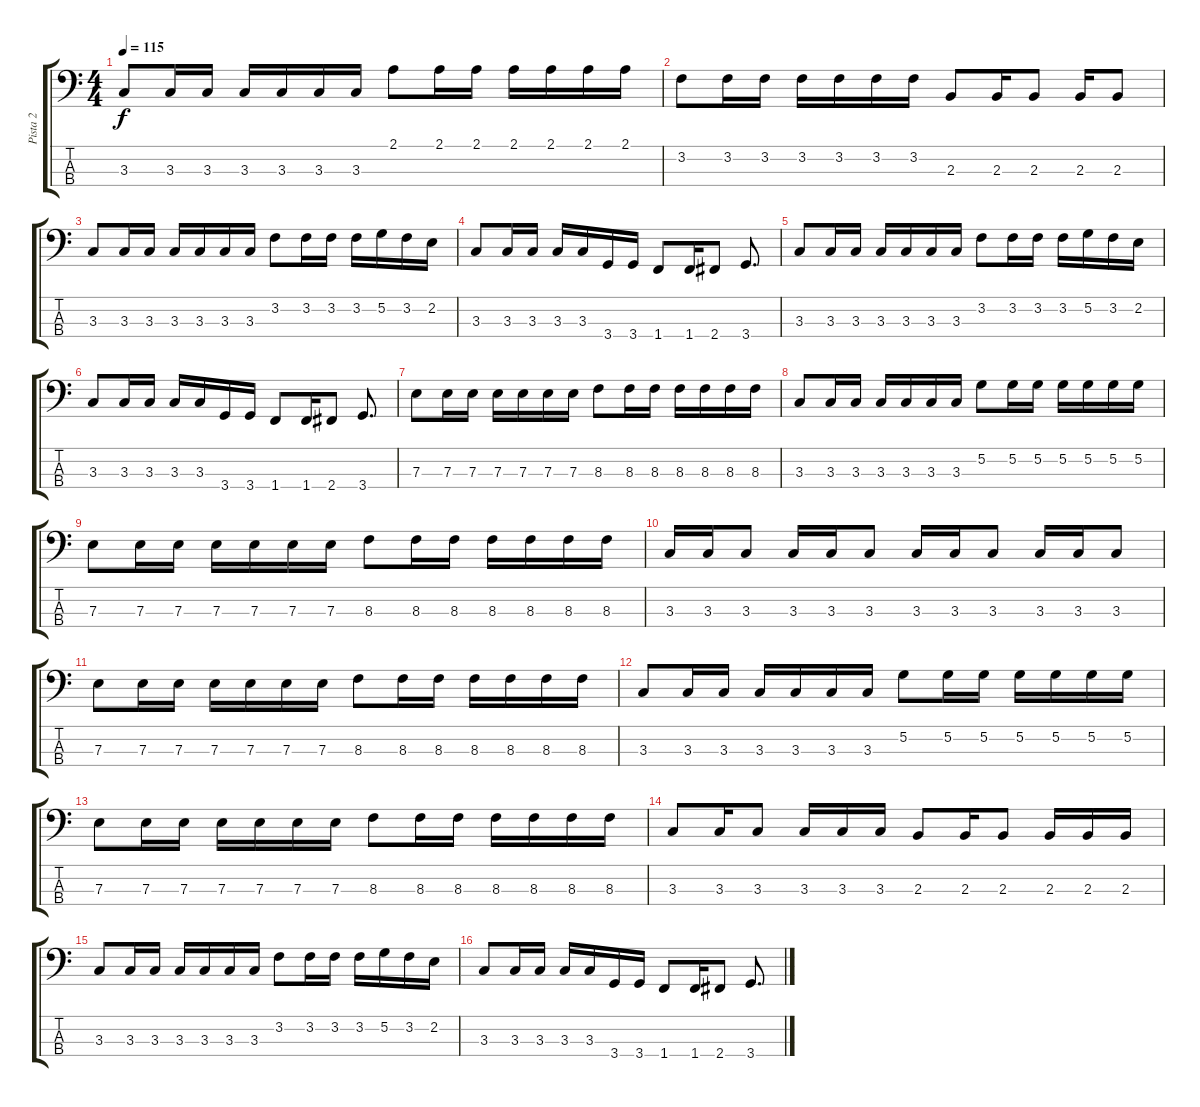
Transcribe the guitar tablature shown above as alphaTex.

\track ("Pista 2" "Pista 2") {instrument electricbasspick}
\staff {score tabs}
\tuning (G2 D2 A1 E1) {hide}
\ts (4 4)
\tempo 115
\clef f4
\ks c
3.3.8{dy f} 3.3.16 3.3.16 3.3.16 3.3.16 3.3.16 3.3.16 2.1.8 2.1.16 2.1.16 2.1.16 2.1.16 2.1.16 2.1.16 |
3.2.8 3.2.16 3.2.16 3.2.16 3.2.16 3.2.16 3.2.16 2.3.8 2.3.16 2.3.8 2.3.16 2.3.8 |
3.3.8 3.3.16 3.3.16 3.3.16 3.3.16 3.3.16 3.3.16 3.2.8 3.2.16 3.2.16 3.2.16 5.2.16 3.2.16 2.2.16 |
3.3.8 3.3.16 3.3.16 3.3.16 3.3.16 3.4.16 3.4.16 1.4.8 1.4.16 2.4.8 3.4.8{d} |
3.3.8 3.3.16 3.3.16 3.3.16 3.3.16 3.3.16 3.3.16 3.2.8 3.2.16 3.2.16 3.2.16 5.2.16 3.2.16 2.2.16 |
3.3.8 3.3.16 3.3.16 3.3.16 3.3.16 3.4.16 3.4.16 1.4.8 1.4.16 2.4.8 3.4.8{d} |
7.3.8 7.3.16 7.3.16 7.3.16 7.3.16 7.3.16 7.3.16 8.3.8 8.3.16 8.3.16 8.3.16 8.3.16 8.3.16 8.3.16 |
3.3.8 3.3.16 3.3.16 3.3.16 3.3.16 3.3.16 3.3.16 5.2.8 5.2.16 5.2.16 5.2.16 5.2.16 5.2.16 5.2.16 |
7.3.8 7.3.16 7.3.16 7.3.16 7.3.16 7.3.16 7.3.16 8.3.8 8.3.16 8.3.16 8.3.16 8.3.16 8.3.16 8.3.16 |
3.3.16 3.3.16 3.3.8 3.3.16 3.3.16 3.3.8 3.3.16 3.3.16 3.3.8 3.3.16 3.3.16 3.3.8 |
7.3.8 7.3.16 7.3.16 7.3.16 7.3.16 7.3.16 7.3.16 8.3.8 8.3.16 8.3.16 8.3.16 8.3.16 8.3.16 8.3.16 |
3.3.8 3.3.16 3.3.16 3.3.16 3.3.16 3.3.16 3.3.16 5.2.8 5.2.16 5.2.16 5.2.16 5.2.16 5.2.16 5.2.16 |
7.3.8 7.3.16 7.3.16 7.3.16 7.3.16 7.3.16 7.3.16 8.3.8 8.3.16 8.3.16 8.3.16 8.3.16 8.3.16 8.3.16 |
3.3.8 3.3.16 3.3.8 3.3.16 3.3.16 3.3.16 2.3.8 2.3.16 2.3.8 2.3.16 2.3.16 2.3.16 |
3.3.8 3.3.16 3.3.16 3.3.16 3.3.16 3.3.16 3.3.16 3.2.8 3.2.16 3.2.16 3.2.16 5.2.16 3.2.16 2.2.16 |
3.3.8 3.3.16 3.3.16 3.3.16 3.3.16 3.4.16 3.4.16 1.4.8 1.4.16 2.4.8 3.4.8{d}
